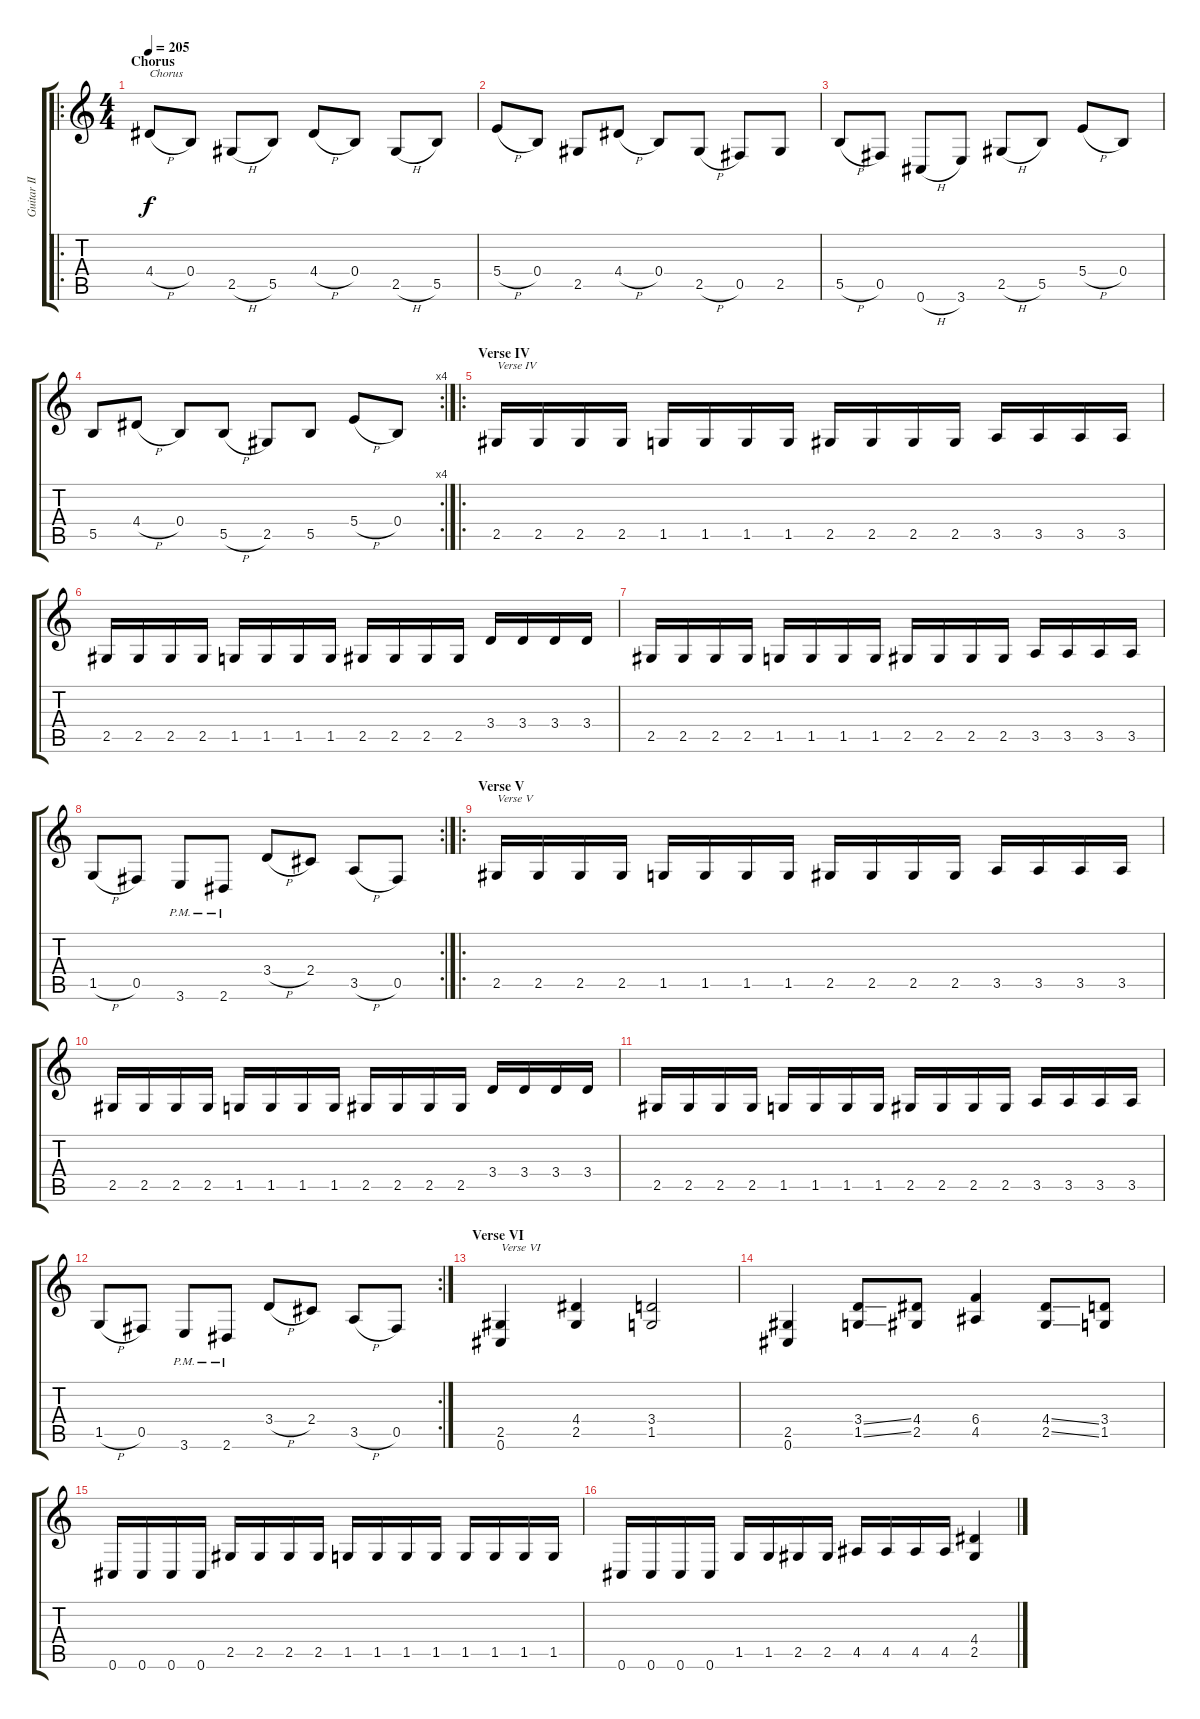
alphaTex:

\track ("Guitar II [Andreas Allenmark]" "Guitar II ") {instrument distortionguitar}
\staff {score tabs}
\tuning (Db4 Ab3 E3 B2 Gb2 Db2) {hide}
\ro
\ts (4 4)
\section ("" "Chorus")
\tempo 205
\clef g2
\ks c
4.4{h}.8{txt "Chorus" dy f} 0.4.8 2.5{h}.8 5.5.8 4.4{h}.8 0.4.8 2.5{h}.8 5.5.8 |
5.4{h}.8 0.4.8 2.5.8 4.4{h}.8 0.4.8 2.5{h}.8 0.5.8 2.5.8 |
5.5{h}.8 0.5.8 0.6{h}.8 3.6.8 2.5{h}.8 5.5.8 5.4{h}.8 0.4.8 |
\rc 4
5.5.8 4.4{h}.8 0.4.8 5.5{h}.8 2.5.8 5.5.8 5.4{h}.8 0.4.8 |
\ro
\section ("" "Verse IV")
2.5.16{txt "Verse IV"} 2.5.16 2.5.16 2.5.16 1.5.16 1.5.16 1.5.16 1.5.16 2.5.16 2.5.16 2.5.16 2.5.16 3.5.16 3.5.16 3.5.16 3.5.16 |
2.5.16 2.5.16 2.5.16 2.5.16 1.5.16 1.5.16 1.5.16 1.5.16 2.5.16 2.5.16 2.5.16 2.5.16 3.4.16 3.4.16 3.4.16 3.4.16 |
2.5.16 2.5.16 2.5.16 2.5.16 1.5.16 1.5.16 1.5.16 1.5.16 2.5.16 2.5.16 2.5.16 2.5.16 3.5.16 3.5.16 3.5.16 3.5.16 |
\rc 2
1.5{h}.8 0.5.8 3.6{pm}.8 2.6{pm}.8 3.4{h}.8 2.4.8 3.5{h}.8 0.5.8 |
\ro
\section ("" "Verse V")
2.5.16{txt "Verse V"} 2.5.16 2.5.16 2.5.16 1.5.16 1.5.16 1.5.16 1.5.16 2.5.16 2.5.16 2.5.16 2.5.16 3.5.16 3.5.16 3.5.16 3.5.16 |
2.5.16 2.5.16 2.5.16 2.5.16 1.5.16 1.5.16 1.5.16 1.5.16 2.5.16 2.5.16 2.5.16 2.5.16 3.4.16 3.4.16 3.4.16 3.4.16 |
2.5.16 2.5.16 2.5.16 2.5.16 1.5.16 1.5.16 1.5.16 1.5.16 2.5.16 2.5.16 2.5.16 2.5.16 3.5.16 3.5.16 3.5.16 3.5.16 |
\rc 2
1.5{h}.8 0.5.8 3.6{pm}.8 2.6{pm}.8 3.4{h}.8 2.4.8 3.5{h}.8 0.5.8 |
\section ("" "Verse VI")
(2.5 0.6).4{txt "Verse VI"} (4.4 2.5).4 (3.4 1.5).2 |
(2.5 0.6).4 (3.4{ss} 1.5{ss}).8 (4.4 2.5).8 (6.4 4.5).4 (4.4{ss} 2.5{ss}).8 (3.4 1.5).8 |
0.6.16 0.6.16 0.6.16 0.6.16 2.5.16 2.5.16 2.5.16 2.5.16 1.5.16 1.5.16 1.5.16 1.5.16 1.5.16 1.5.16 1.5.16 1.5.16 |
0.6.16 0.6.16 0.6.16 0.6.16 1.5.16 1.5.16 2.5.16 2.5.16 4.5.16 4.5.16 4.5.16 4.5.16 (4.4 2.5).4
